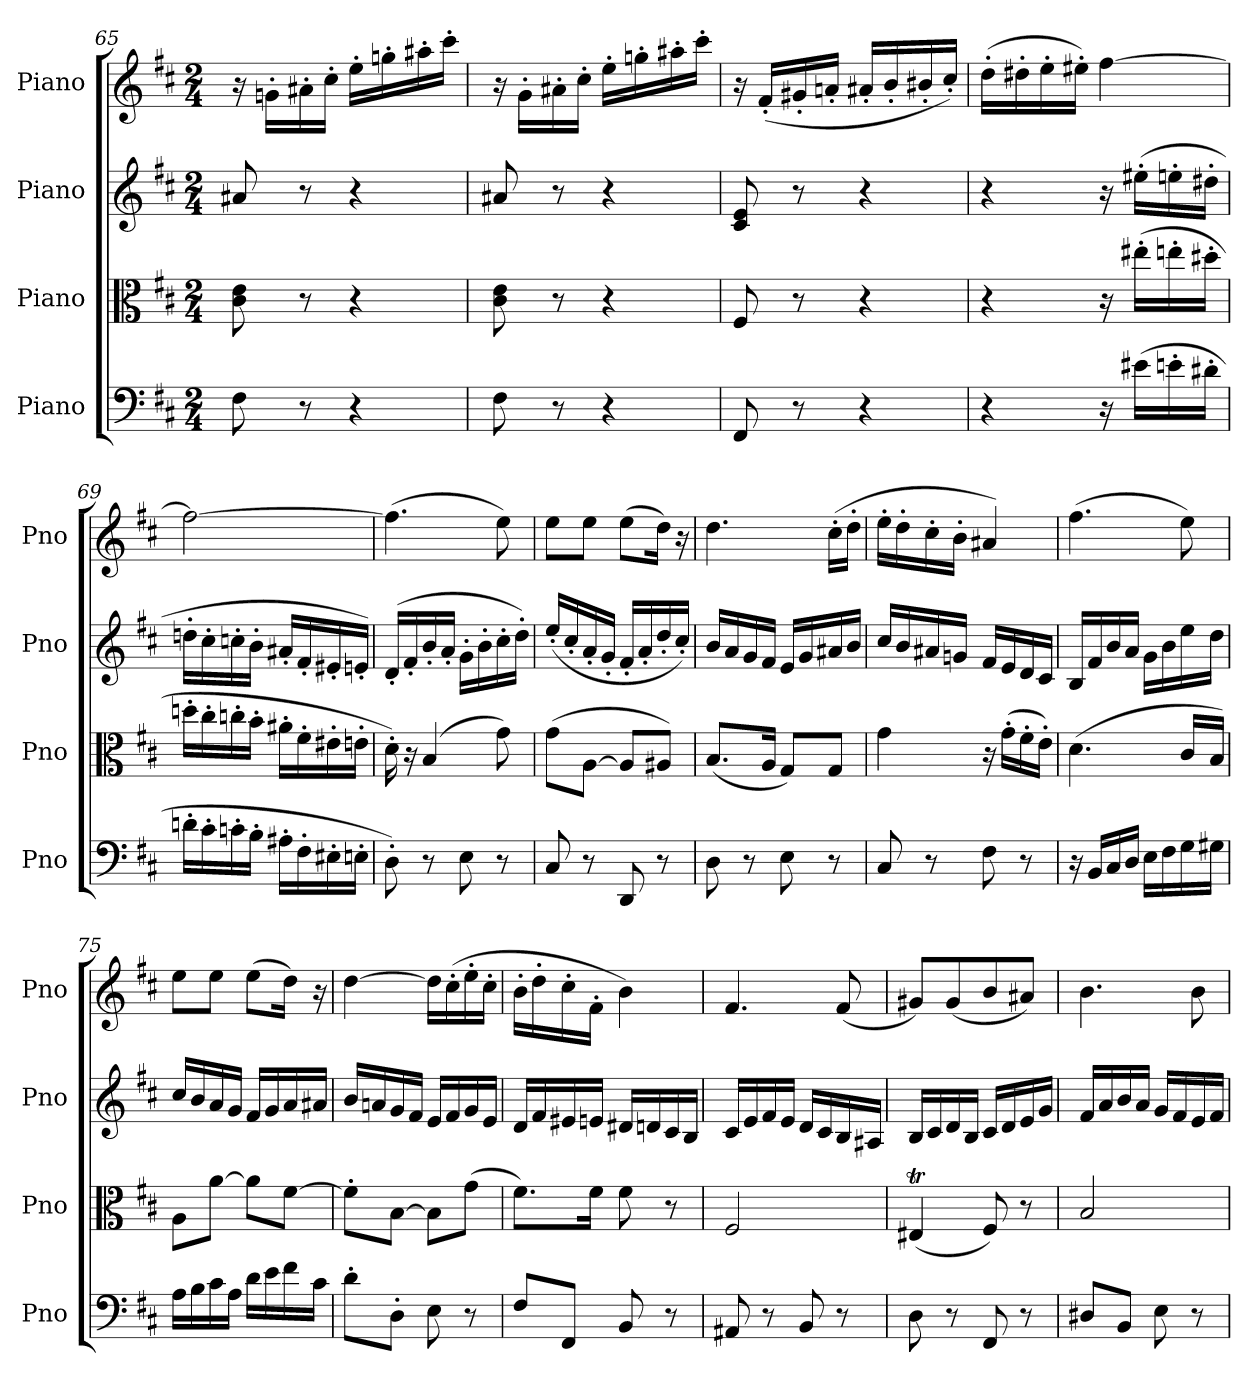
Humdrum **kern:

**kern	**kern	**kern	**kern
*part4	*part3	*part2	*part1
*staff4	*staff3	*staff2	*staff1
*I"Piano	*I"Piano	*I"Piano	*I"Piano
*I'Pno	*I'Pno	*I'Pno	*I'Pno
*clefF4	*clefC3	*clefG2	*clefG2
*k[f#c#]	*k[f#c#]	*k[f#c#]	*k[f#c#]
*M2/4	*M2/4	*M2/4	*M2/4
=65	=65	=65	=65
8F#\	8c#\ 8e\	8a#X/	16r
.	.	.	16gn'\LL
8r	8r	8r	16a#X'\
.	.	.	16cc#'\JJ
4r	4r	4r	16ee'\LL
.	.	.	16ggn'\
.	.	.	16aa#X'\
.	.	.	16ccc#'\JJ
=66	=66	=66	=66
8F#\	8c#\ 8e\	8a#X/	16r
.	.	.	16g'\LL
8r	8r	8r	16a#X'\
.	.	.	16cc#'\JJ
4r	4r	4r	16ee'\LL
.	.	.	16ggn'\
.	.	.	16aa#X'\
.	.	.	16ccc#'\JJ
!!LO:LB:g=z
=67	=67	=67	=67
8FF#/	8F#/	8c#/ 8e/	16r
.	.	.	(16f#'/LL
8r	8r	8r	16g#X'/
.	.	.	16an'/JJ
4r	4r	4r	16a#X'/LL
.	.	.	16b'/
.	.	.	16b#X'/
.	.	.	16cc#'/JJ)
=68	=68	=68	=68
4r	4r	4r	(16dd'\LL
.	.	.	16dd#X'\
.	.	.	16ee'\
.	.	.	16ee#X'\JJ)
16r	16r	16r	[4ff#\
(16e#X\LL	(16ee#X'\LL	(16ee#X'\LL	.
16en'\	16een'\	16een'\	.
16d#X'\JJ	16dd#X'\JJ	16dd#X'\JJ	.
=69	=69	=69	=69
16dn'\LL	16ddn'\LL	16ddn'\LL	2ff#\_
16c#'\	16cc#'\	16cc#'\	.
16cn'\	16ccn'\	16ccn'\	.
16B'\JJ	16b'\JJ	16b'\JJ	.
16A#X'\LL	16a#X'\LL	16a#X'/LL	.
16F#'\	16f#'\	16f#'/	.
16E#X'\	16e#X'\	16e#X'/	.
16En'\JJ	16en'\JJ	16en'/JJ)	.
=70	=70	=70	=70
8D'\)	16d'\)	(16d'/LL	(4.ff#\]
.	16r	16f#'/	.
8r	(4B/	16b'/	.
.	.	16a'/JJ	.
8E\	.	16g'\LL	.
.	.	16b'\	.
8r	8g\)	16cc#'\	8ee\)
.	.	16dd'\JJ)	.
=71	=71	=71	=71
8C#/	(8g\L	(16ee'/LL	8ee\L
.	.	16cc#'/	.
8r	[8A\J	16a'/	8ee\J
.	.	16g'/JJ	.
8DD/	8A/L]	16f#'/LL	(8ee\L
.	.	16a'/	.
8r	8A#X/J)	16dd'/	16dd\Jk)
.	.	16cc#'/JJ)	16r
=72	=72	=72	=72
8D\	(8.B/L	16b/LL	4.dd\
.	.	16a/	.
8r	.	16g/	.
.	16A/Jk	16f#/JJ	.
8E\	8G/L)	16e/LL	.
.	.	16g/	.
8r	8G/J	16a#X/	(16cc#'\LL
.	.	16b/JJ	16dd'\JJ
!!LO:LB:g=z
=73	=73	=73	=73
8C#/	4g\	16cc#/LL	16ee'\LL
.	.	16b/	16dd'\
8r	.	16a#X/	16cc#'\
.	.	16gn/JJ	16b'\JJ
8F#\	16r	16f#/LL	4a#X/)
.	(16g'\LL	16e/	.
8r	16f#'\	16d/	.
.	16e'\JJ)	16c#/JJ	.
=74	=74	=74	=74
16r	(4.d\	16B/LL	(4.ff#\
16BB/LL	.	16f#/	.
16C#/	.	16b/	.
16D/JJ	.	16a/JJ	.
16E\LL	.	16g\LL	.
16F#\	.	16b\	.
16G\	16c#/LL	16ee\	8ee\)
16G#X\JJ	16B/JJ)	16dd\JJ	.
=75	=75	=75	=75
16A\LL	8A\L	16cc#/LL	8ee\L
16B\	.	16b/	.
16c#\	[8a\J	16a/	8ee\J
16A\JJ	.	16g/JJ	.
16d\LL	8a\L]	16f#/LL	(8ee\L
16e\	.	16g/	.
16f#\	[8f#\J	16a/	16dd\Jk)
16c#\JJ	.	16a#X/JJ	16r
=76	=76	=76	=76
8d'\L	8f#'\L]	16b/LL	[4dd\
.	.	16an/	.
8D'\J	[8B\J	16g/	.
.	.	16f#/JJ	.
8E\	8B\L]	16e/LL	16dd\LL]
.	.	16f#/	(16cc#'\
8r	(8g\J	16g/	16ee'\
.	.	16e/JJ	16cc#'\JJ
=77	=77	=77	=77
8F#/L	8.f#\L)	16d/LL	16b'\LL
.	.	16f#/	16dd'\
8FF#/J	.	16e#X/	16cc#'\
.	16f#\Jk	16en/JJ	16f#'\JJ
8BB/	8f#\	16d#X/LL	4b\)
.	.	16dn/	.
8r	8r	16c#/	.
.	.	16B/JJ	.
=78	=78	=78	=78
8AA#X/	2F#/	16c#/LL	4.f#/
.	.	16e/	.
8r	.	16f#/	.
.	.	16e/JJ	.
8BB/	.	16d/LL	.
.	.	16c#/	.
8r	.	16B/	(8f#/
.	.	16A#X/JJ	.
!!LO:LB:g=z
=79	=79	=79	=79
8D\	(4E#Xt/	16B/LL	8g#X/L)
.	.	16c#/	.
8r	.	16d/	(8g#/
.	.	16B/JJ	.
8FF#/	8F#/)	16c#/LL	8b/
.	.	16d/	.
8r	8r	16e/	8a#X/J)
.	.	16g/JJ	.
=80	=80	=80	=80
8D#X/L	2B/	16f#/LL	4.b\
.	.	16a/	.
8BB/J	.	16b/	.
.	.	16a/JJ	.
8E\	.	16g/LL	.
.	.	16f#/	.
8r	.	16e/	8b\
.	.	16f#/JJ	.
=	=	=	=
*-	*-	*-	*-
